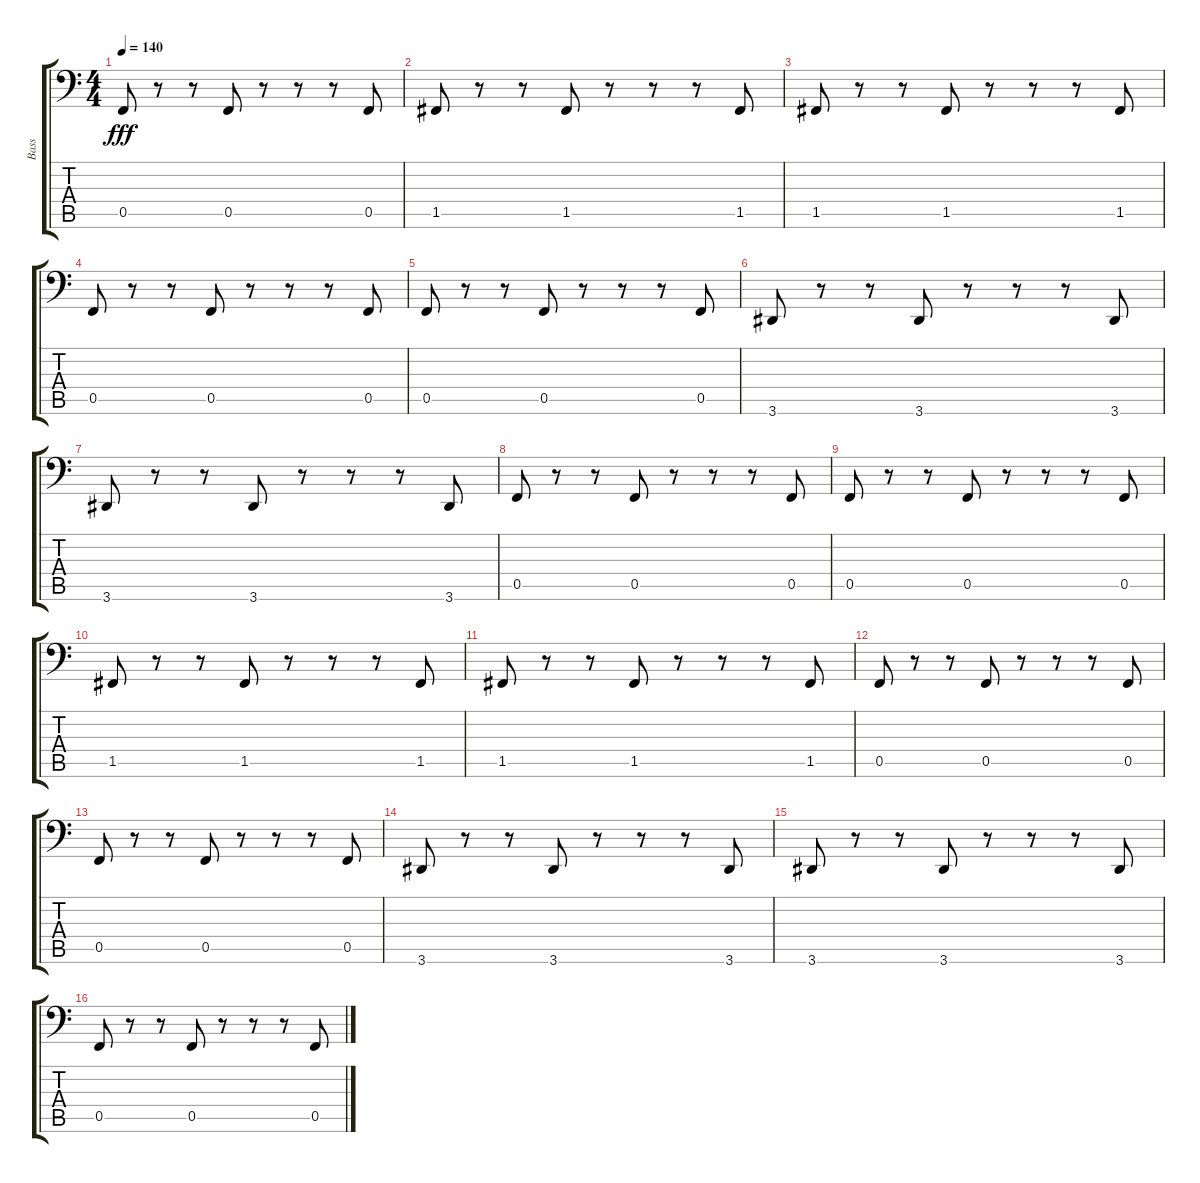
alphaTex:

\track ("Bass" "Bass") {instrument fretlessbass}
\staff {score tabs}
\tuning (Db3 Ab2 Eb2 Bb1 F1 C1) {hide}
\ts (4 4)
\tempo 140
\clef f4
\ks c
0.5.8{dy fff} r.8 r.8 0.5.8 r.8 r.8 r.8 0.5.8 |
1.5.8 r.8 r.8 1.5.8 r.8 r.8 r.8 1.5.8 |
1.5.8 r.8 r.8 1.5.8 r.8 r.8 r.8 1.5.8 |
0.5.8 r.8 r.8 0.5.8 r.8 r.8 r.8 0.5.8 |
0.5.8 r.8 r.8 0.5.8 r.8 r.8 r.8 0.5.8 |
3.6.8 r.8 r.8 3.6.8 r.8 r.8 r.8 3.6.8 |
3.6.8 r.8 r.8 3.6.8 r.8 r.8 r.8 3.6.8 |
0.5.8 r.8 r.8 0.5.8 r.8 r.8 r.8 0.5.8 |
0.5.8 r.8 r.8 0.5.8 r.8 r.8 r.8 0.5.8 |
1.5.8 r.8 r.8 1.5.8 r.8 r.8 r.8 1.5.8 |
1.5.8 r.8 r.8 1.5.8 r.8 r.8 r.8 1.5.8 |
0.5.8 r.8 r.8 0.5.8 r.8 r.8 r.8 0.5.8 |
0.5.8 r.8 r.8 0.5.8 r.8 r.8 r.8 0.5.8 |
3.6.8 r.8 r.8 3.6.8 r.8 r.8 r.8 3.6.8 |
3.6.8 r.8 r.8 3.6.8 r.8 r.8 r.8 3.6.8 |
0.5.8 r.8 r.8 0.5.8 r.8 r.8 r.8 0.5.8
